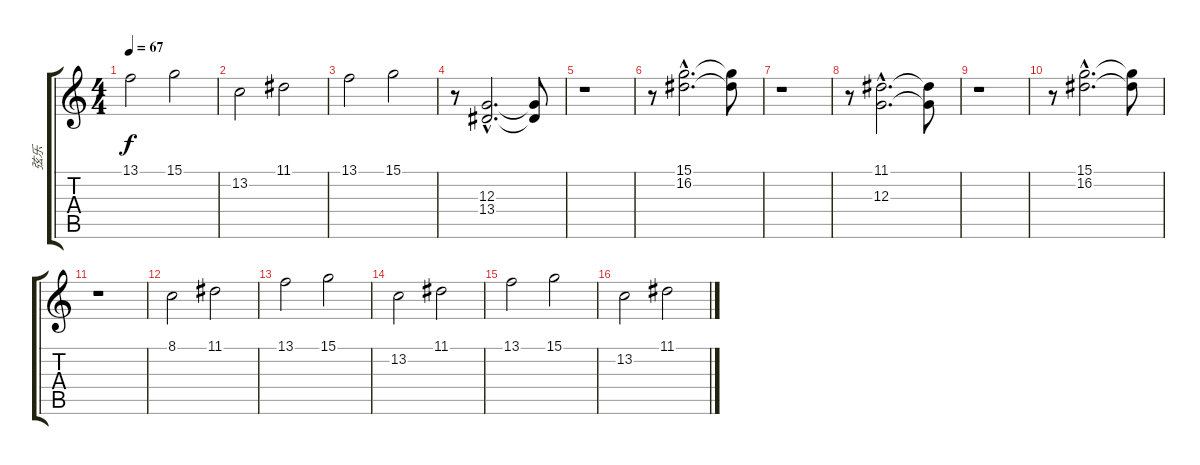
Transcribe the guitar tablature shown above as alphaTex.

\track ("弦乐" "弦乐") {instrument lead1square}
\staff {score tabs}
\tuning (E4 B3 G3 D3 A2 E2) {hide}
\ts (4 4)
\tempo 67
\clef g2
\ks c
13.1.2{dy f} 15.1.2 |
13.2.2 11.1.2 |
13.1.2 15.1.2 |
r.8 (12.3{hac} 13.4{hac}).2{d volume 9 instrument lead8bassandlead} (12.3{t} 13.4{t}).8 |
r.1 |
r.8 (15.1{hac} 16.2{hac}).2{d} (15.1{t} 16.2{t}).8 |
r.1 |
r.8 (11.1{hac} 12.3{hac}).2{d volume 8 instrument lead8bassandlead} (11.1{t} 12.3{t}).8 |
r.1 |
r.8 (15.1{hac} 16.2{hac}).2{d} (15.1{t} 16.2{t}).8 |
r.1 |
8.1.2{volume 9 balance 6 instrument stringensemble2} 11.1.2 |
13.1.2 15.1.2 |
13.2.2 11.1.2 |
13.1.2 15.1.2 |
13.2.2 11.1.2
